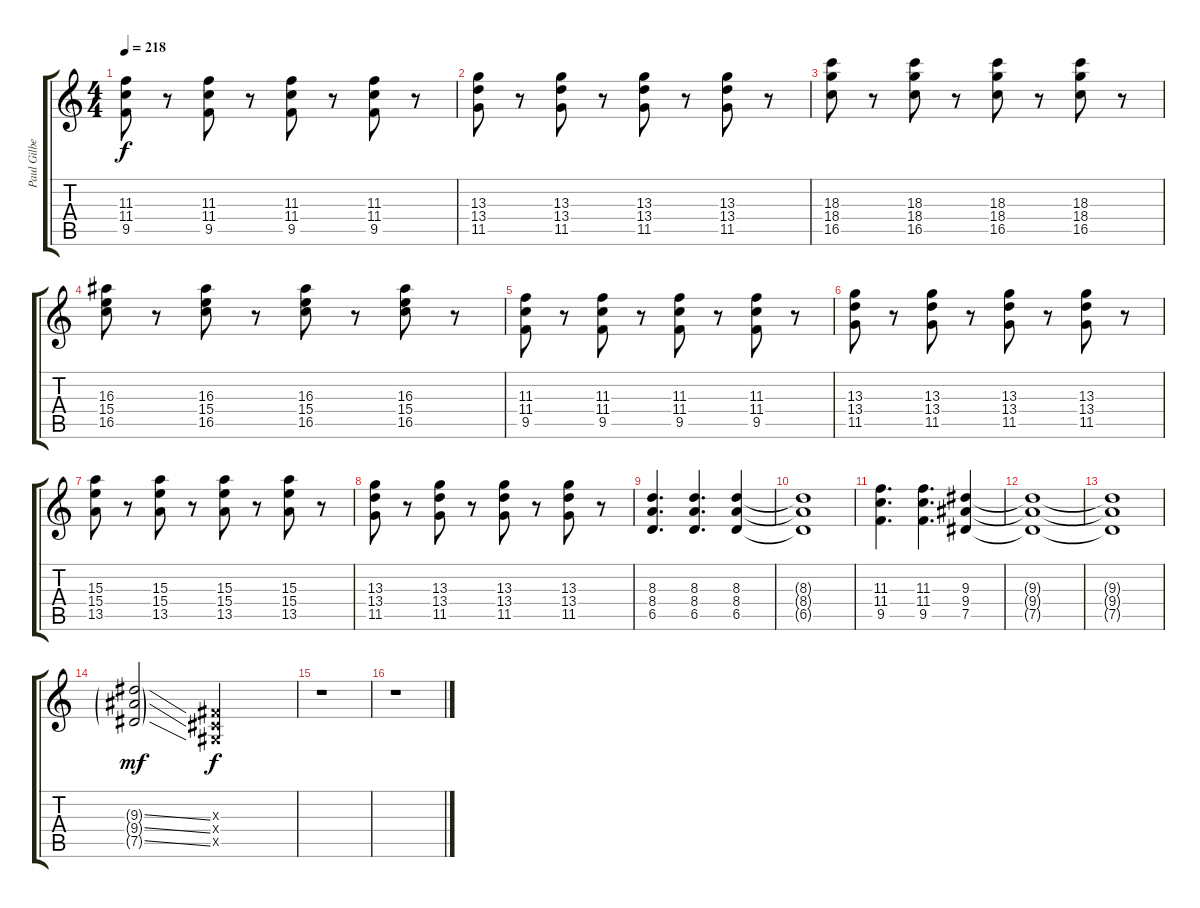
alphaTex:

\track ("Paul Gilbert" "Paul Gilbe") {instrument overdrivenguitar}
\staff {score tabs}
\tuning (Eb4 Bb3 Gb3 Db3 Ab2 Eb2) {hide}
\ts (4 4)
\tempo 218
\clef g2
\ks c
(11.3 11.4 9.5).8{dy f} r.8 (11.3 11.4 9.5).8 r.8 (11.3 11.4 9.5).8 r.8 (11.3 11.4 9.5).8 r.8 |
(13.3 13.4 11.5).8 r.8 (13.3 13.4 11.5).8 r.8 (13.3 13.4 11.5).8 r.8 (13.3 13.4 11.5).8 r.8 |
(18.3 18.4 16.5).8 r.8 (18.3 18.4 16.5).8 r.8 (18.3 18.4 16.5).8 r.8 (18.3 18.4 16.5).8 r.8 |
(16.3 15.4 16.5).8 r.8 (16.3 15.4 16.5).8 r.8 (16.3 15.4 16.5).8 r.8 (16.3 15.4 16.5).8 r.8 |
(11.3 11.4 9.5).8 r.8 (11.3 11.4 9.5).8 r.8 (11.3 11.4 9.5).8 r.8 (11.3 11.4 9.5).8 r.8 |
(13.3 13.4 11.5).8 r.8 (13.3 13.4 11.5).8 r.8 (13.3 13.4 11.5).8 r.8 (13.3 13.4 11.5).8 r.8 |
(15.3 15.4 13.5).8 r.8 (15.3 15.4 13.5).8 r.8 (15.3 15.4 13.5).8 r.8 (15.3 15.4 13.5).8 r.8 |
(13.3 13.4 11.5).8 r.8 (13.3 13.4 11.5).8 r.8 (13.3 13.4 11.5).8 r.8 (13.3 13.4 11.5).8 r.8 |
(8.3 8.4 6.5).4{d} (8.3 8.4 6.5).4{d} (8.3 8.4 6.5).4 |
(8.3{t} 8.4{t} 6.5{t}).1 |
(11.3 11.4 9.5).4{d} (11.3 11.4 9.5).4{d} (9.3 9.4 7.5).4 |
(9.3{t} 9.4{t} 7.5{t}).1 |
(9.3{t} 9.4{t} 7.5{t}).1 |
(9.3{ss g} 9.4{ss g} 7.5{ss g}).2{dy mf} (0.3{x} 0.4{x} 0.5{x}).2{dy f} |
r.1 |
r.1
